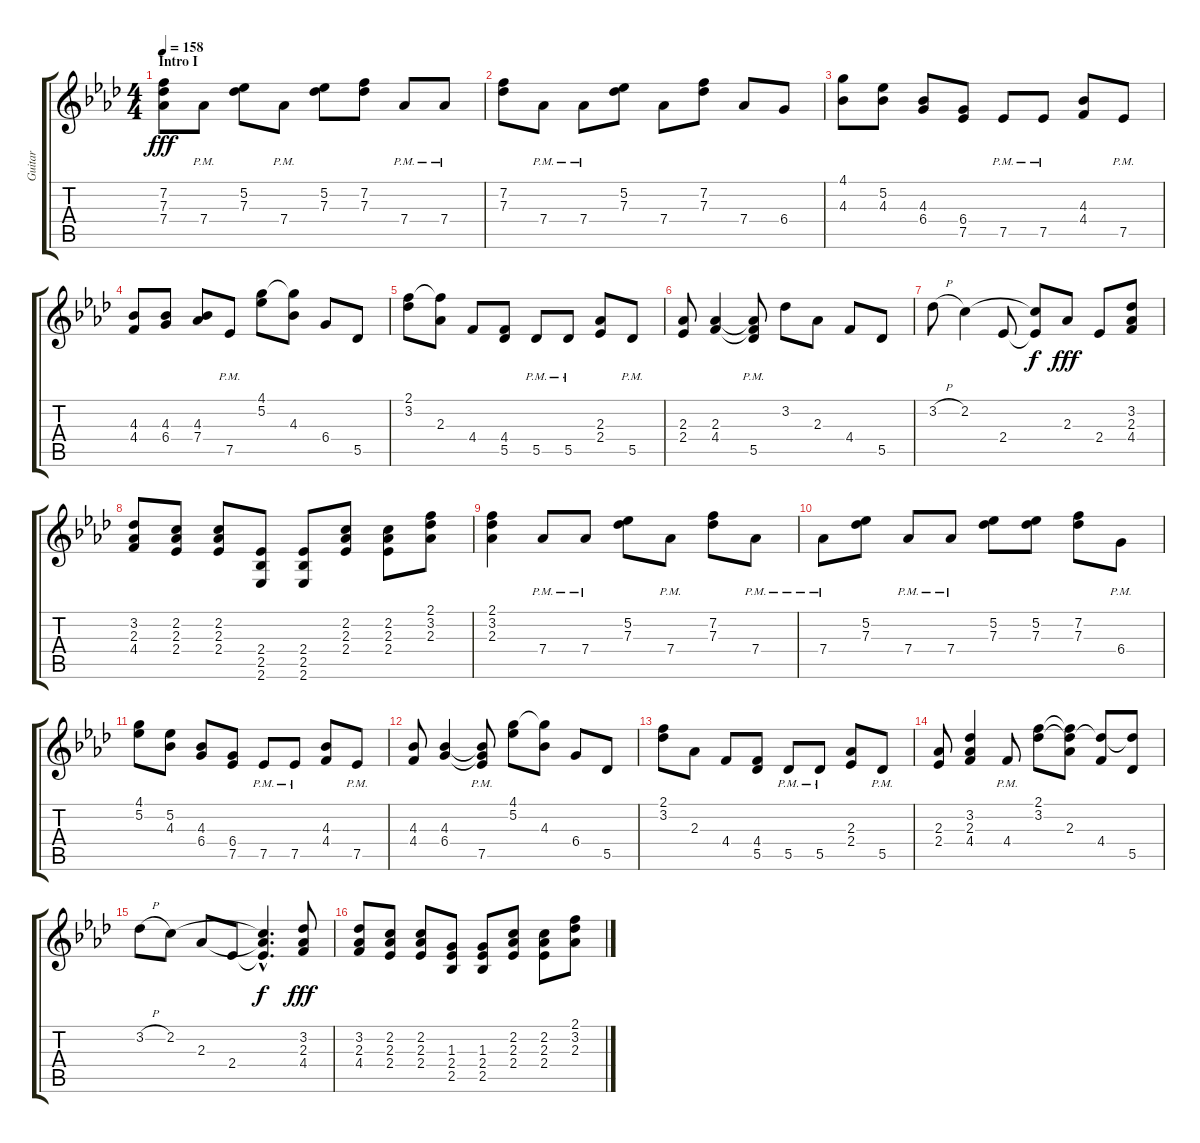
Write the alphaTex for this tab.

\track ("Guitar" "Guitar") {instrument overdrivenguitar}
\staff {score tabs}
\tuning (Eb4 Bb3 Gb3 Db3 Ab2 Db2) {hide}
\ts (4 4)
\section ("" "Intro I")
\tempo 158
\clef g2
\ks ab
(7.2 7.3 7.4).8{dy fff instrument overdrivenguitar} 7.4{pm}.8 (5.2 7.3).8 7.4{pm}.8 (5.2 7.3).8 (7.2 7.3).8 7.4{pm}.8 7.4{pm}.8 |
(7.2 7.3).8 7.4{pm}.8 7.4{pm}.8 (5.2 7.3).8 7.4.8 (7.2 7.3).8 7.4.8 6.4.8 |
(4.1 4.3).8 (5.2 4.3).8 (4.3 6.4).8 (6.4 7.5).8 7.5{pm}.8 7.5{pm}.8 (4.3 4.4).8 7.5{pm}.8 |
(4.3 4.4).8 (4.3 6.4).8 (4.3 7.4).8 7.5{pm}.8 (4.1 5.2).8 (4.1{t} 4.3).8 6.4.8 5.5.8 |
(2.1 3.2).8 (2.1{t} 2.3).8 4.4.8 (4.4 5.5).8 5.5{pm}.8 5.5{pm}.8 (2.3 2.4).8 5.5{pm}.8 |
(2.3 2.4).8 (2.3 4.4).4 (2.3{t} 4.4{t} 5.5{pm}).8 3.2.8 2.3.8 4.4.8 5.5.8 |
3.2{h}.8 2.2.4 2.4.8 (2.2{t} 2.4{t}).8{dy f} 2.3.8{dy fff} 2.4.8 (3.2 2.3 4.4).8 |
(3.2 2.3 4.4).8 (2.2 2.3 2.4).8 (2.2 2.3 2.4).8 (2.4 2.5 2.6).8 (2.4 2.5 2.6).8 (2.2 2.3 2.4).8 (2.2 2.3 2.4).8 (2.1 3.2 2.3).8 |
(2.1 3.2 2.3).4 7.4{pm}.8 7.4{pm}.8 (5.2 7.3).8 7.4{pm}.8 (7.2 7.3).8 7.4{pm}.8 |
7.4{pm}.8 (5.2 7.3).8 7.4{pm}.8 7.4{pm}.8 (5.2 7.3).8 (5.2 7.3).8 (7.2 7.3).8 6.4{pm}.8 |
(4.1 5.2).8 (5.2 4.3).8 (4.3 6.4).8 (6.4 7.5).8 7.5{pm}.8 7.5{pm}.8 (4.3 4.4).8 7.5{pm}.8 |
(4.3 4.4).8 (4.3 6.4).4 (4.3{t} 6.4{t} 7.5{pm}).8 (4.1 5.2).8 (4.1{t} 4.3).8 6.4.8 5.5.8 |
(2.1 3.2).8 2.3.8 4.4.8 (4.4 5.5).8 5.5{pm}.8 5.5{pm}.8 (2.3 2.4).8 5.5{pm}.8 |
(2.3 2.4).8 (3.2 2.3 4.4).4 4.4{pm}.8 (2.1 3.2).8 (2.1{t} 3.2{t} 2.3).8 (3.2{t} 4.4).8 (3.2{t} 5.5).8 |
3.2{h}.8 2.2.8 2.3.8 2.4.8 (2.2{hac t} 2.3{hac t} 2.4{hac t}).4{d dy f} (3.2 2.3 4.4).8{dy fff} |
(3.2 2.3 4.4).8 (2.2 2.3 2.4).8 (2.2 2.3 2.4).8 (1.3 2.4 2.5).8 (1.3 2.4 2.5).8 (2.2 2.3 2.4).8 (2.2 2.3 2.4).8 (2.1 3.2 2.3).8
